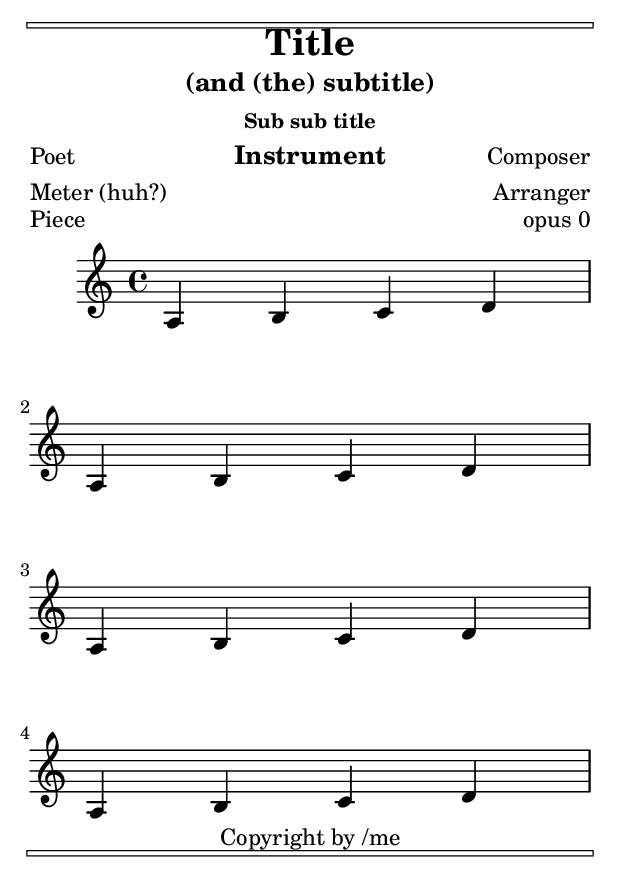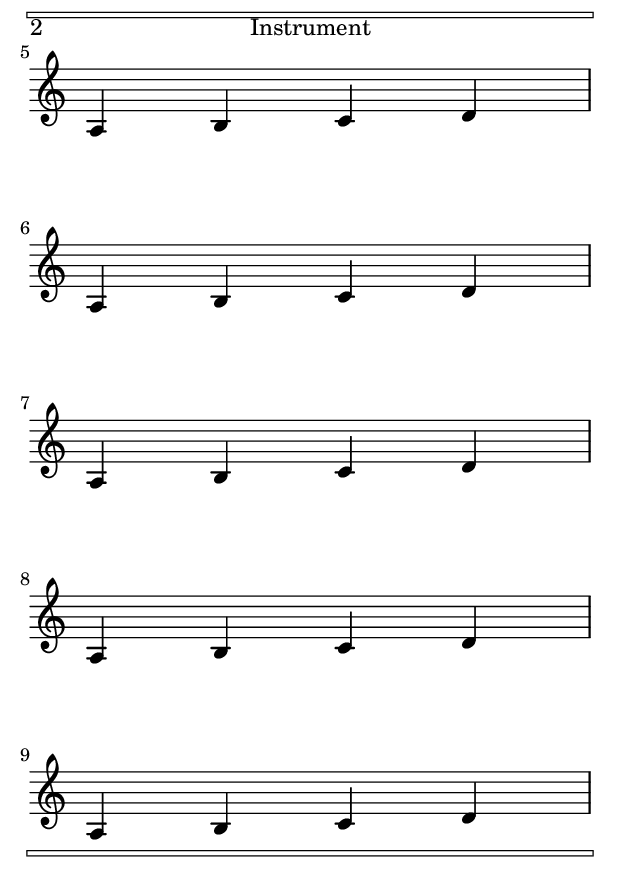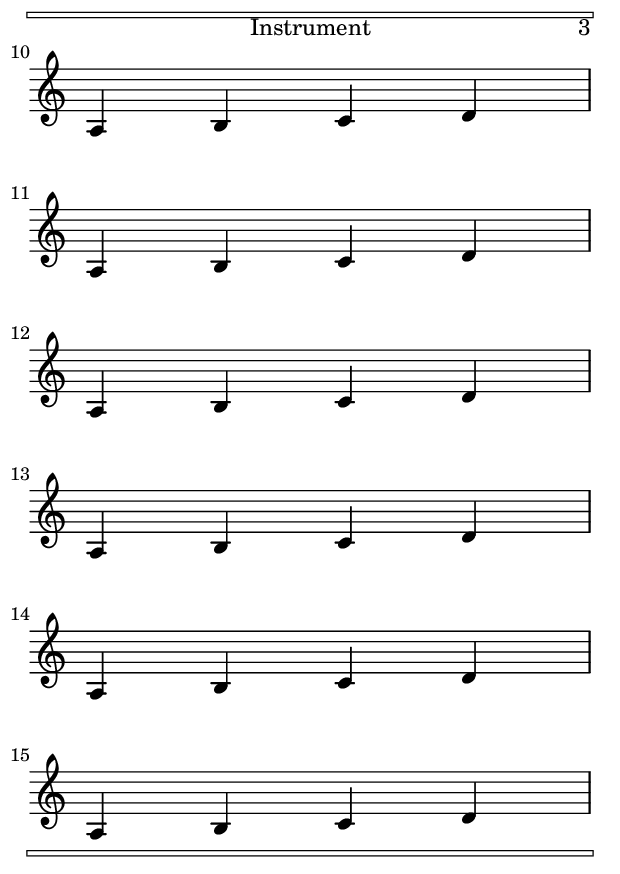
\version "2.5.13"

\header {

  texidoc = "Stress optimal page breaking.  This should look
    nice and even on 4 a6 pages. "

  
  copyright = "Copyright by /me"
  
  title = "Title"
  subtitle = "(and (the) subtitle)"
  subsubtitle = "Sub sub title"
  poet = "Poet"
  composer = "Composer"
  texttranslator = "Text Translator"
  meter = "Meter (huh?)"
  arranger = "Arranger"
  instrument = "Instrument"
  piece = "Piece"
  opus = "opus 0"

  
}

\paper {
  raggedlastbottom = ##f

  bookTitleMarkup = \markup {
    \override #'(baseline-skip . -3)
    \column {
      \box \fill-line { \teeny " " " " }
      \bookTitleMarkup
    }
  }
  oddHeaderMarkup = \markup \on-the-fly #not-first-page {
    \override #'(baseline-skip . -3)
    \column {
      \box \fill-line { \teeny " " " " }
      \line { \oddHeaderMarkup }
    }
  }
  evenHeaderMarkup = \markup {
    \override #'(baseline-skip . -3)
    \column {
      \box \fill-line { \teeny " " " " }
      \line { \evenHeaderMarkup }
    }
  }
  oddFooterMarkup = \markup {
    \override #'(baseline-skip . -3)
    \column {
	\oddFooterMarkup
	\box \fill-line { \teeny " " " " }
    }
  }
  
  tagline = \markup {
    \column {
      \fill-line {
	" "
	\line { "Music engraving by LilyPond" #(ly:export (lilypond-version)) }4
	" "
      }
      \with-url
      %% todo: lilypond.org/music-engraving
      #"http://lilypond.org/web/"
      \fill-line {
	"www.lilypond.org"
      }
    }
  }
}

#(set-default-paper-size "a6" 'portrait)

\book {    
  \score {
    \new Staff \relative c' {
      %% 19: ideally cramped
      %% Calculating page breaks...[6][11][16]
      %%\repeat unfold 19 { a b c d \break }
      %% 15: test even distribution
      %% Calculating page breaks...[5][9][13]
      \repeat unfold 15 { a b c d \break }
    }
  }
}
